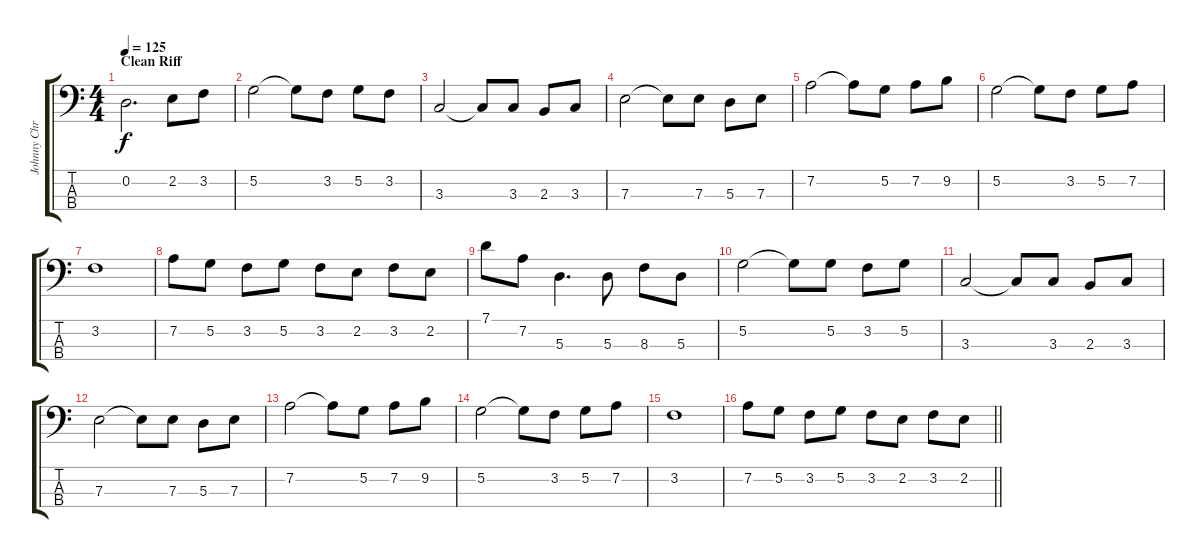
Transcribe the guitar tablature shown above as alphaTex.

\track ("Johnny Christ" "Johnny Chr") {instrument electricbasspick}
\staff {score tabs}
\tuning (G2 D2 A1 D1) {hide}
\ts (4 4)
\section ("" "Clean Riff")
\tempo 125
\clef f4
\ks c
0.2.2{d dy f} 2.2.8 3.2.8 |
5.2.2 5.2{t}.8 3.2.8 5.2.8 3.2.8 |
3.3.2 3.3{t}.8 3.3.8 2.3.8 3.3.8 |
7.3.2 7.3{t}.8 7.3.8 5.3.8 7.3.8 |
7.2.2 7.2{t}.8 5.2.8 7.2.8 9.2.8 |
5.2.2 5.2{t}.8 3.2.8 5.2.8 7.2.8 |
3.2.1 |
7.2.8 5.2.8 3.2.8 5.2.8 3.2.8 2.2.8 3.2.8 2.2.8 |
7.1.8 7.2.8 5.3.4{d} 5.3.8 8.3.8 5.3.8 |
5.2.2 5.2{t}.8 5.2.8 3.2.8 5.2.8 |
3.3.2 3.3{t}.8 3.3.8 2.3.8 3.3.8 |
7.3.2 7.3{t}.8 7.3.8 5.3.8 7.3.8 |
7.2.2 7.2{t}.8 5.2.8 7.2.8 9.2.8 |
5.2.2 5.2{t}.8 3.2.8 5.2.8 7.2.8 |
3.2.1 |
\barLineRight lightlight
7.2.8 5.2.8 3.2.8 5.2.8 3.2.8 2.2.8 3.2.8 2.2.8
